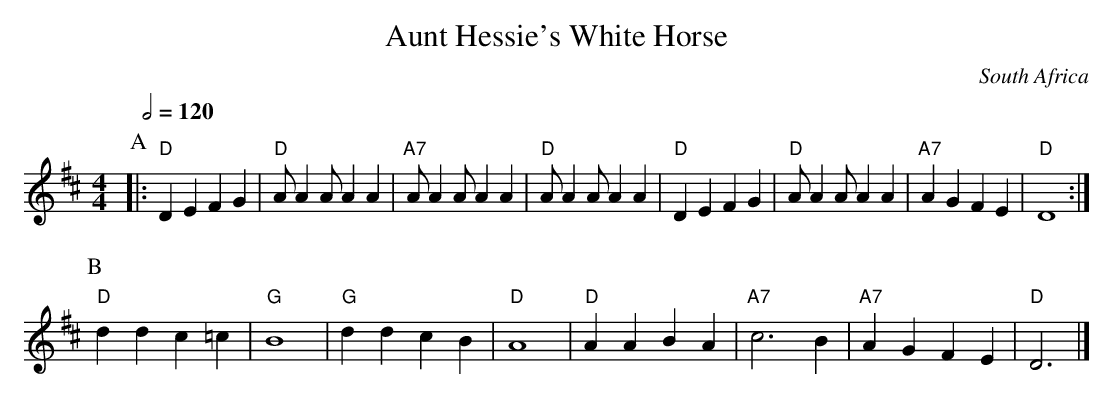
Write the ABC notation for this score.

X:1
T:Aunt Hessie's White Horse
C:South Africa
Q:1/2=120
M:4/4
L:1/4
K:D
P:A
|: "D"DE FG | "D"A/AA/ AA | "A7"A/AA/ AA | "D"A/AA/ AA |\
"D"DE FG | "D"A/AA/ AA | "A7"AG FE | "D"D4 :|
P:B
"D"dd c=c | "G"B4 | "G"dd cB | "D"A4 | "D"AA BA | "A7"c3B | "A7"AG FE | "D"D3 |]
